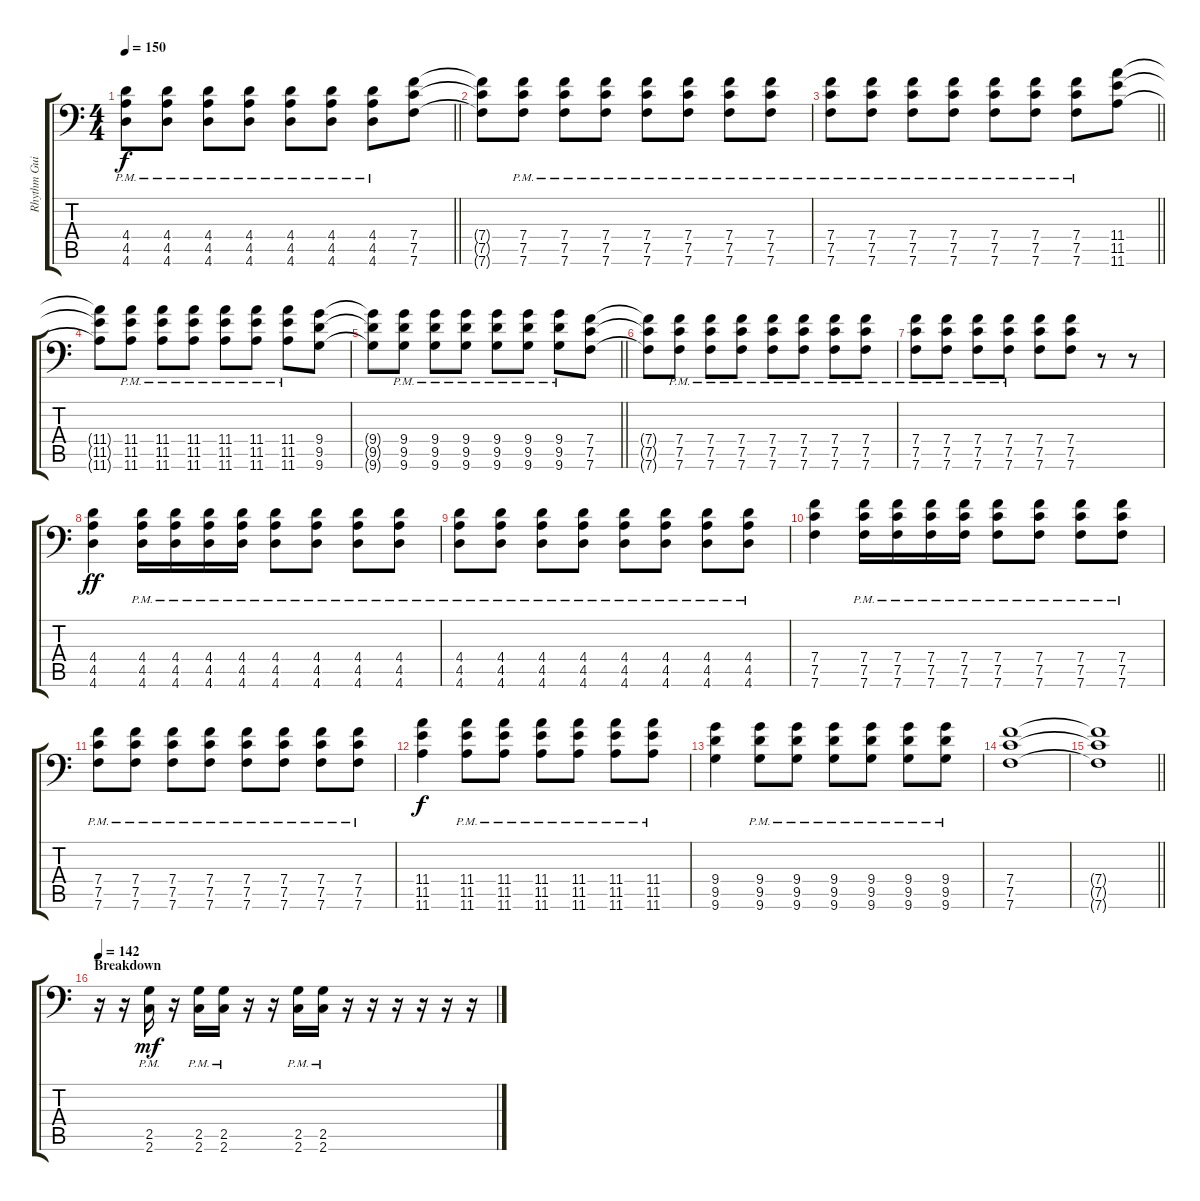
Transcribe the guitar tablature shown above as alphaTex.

\track ("Rhythm Guitar" "Rhythm Gui") {instrument overdrivenguitar}
\staff {score tabs}
\tuning (C4 G3 Eb3 Bb2 F2 Bb1) {hide}
\ts (4 4)
\tempo 150
\clef f4
\barLineRight lightlight
\ks c
(4.4{pm} 4.5{pm} 4.6{pm}).8{dy f} (4.4{pm} 4.5{pm} 4.6{pm}).8 (4.4{pm} 4.5{pm} 4.6{pm}).8 (4.4{pm} 4.5{pm} 4.6{pm}).8 (4.4{pm} 4.5{pm} 4.6{pm}).8 (4.4{pm} 4.5{pm} 4.6{pm}).8 (4.4{pm} 4.5{pm} 4.6{pm}).8 (7.4 7.5 7.6).8 |
(7.4{t} 7.5{t} 7.6{t}).8 (7.4{pm} 7.5{pm} 7.6{pm}).8 (7.4{pm} 7.5{pm} 7.6{pm}).8 (7.4{pm} 7.5{pm} 7.6{pm}).8 (7.4{pm} 7.5{pm} 7.6{pm}).8 (7.4{pm} 7.5{pm} 7.6{pm}).8 (7.4{pm} 7.5{pm} 7.6{pm}).8 (7.4{pm} 7.5{pm} 7.6{pm}).8 |
\barLineRight lightlight
(7.4{pm} 7.5{pm} 7.6{pm}).8 (7.4{pm} 7.5{pm} 7.6{pm}).8 (7.4{pm} 7.5{pm} 7.6{pm}).8 (7.4{pm} 7.5{pm} 7.6{pm}).8 (7.4{pm} 7.5{pm} 7.6{pm}).8 (7.4{pm} 7.5{pm} 7.6{pm}).8 (7.4{pm} 7.5{pm} 7.6{pm}).8 (11.4 11.5 11.6).8 |
(11.4{t} 11.5{t} 11.6{t}).8 (11.4{pm} 11.5{pm} 11.6{pm}).8 (11.4{pm} 11.5{pm} 11.6{pm}).8 (11.4{pm} 11.5{pm} 11.6{pm}).8 (11.4{pm} 11.5{pm} 11.6{pm}).8 (11.4{pm} 11.5{pm} 11.6{pm}).8 (11.4{pm} 11.5{pm} 11.6{pm}).8 (9.4 9.5 9.6).8 |
\barLineRight lightlight
(9.4{t} 9.5{t} 9.6{t}).8 (9.4{pm} 9.5{pm} 9.6{pm}).8 (9.4{pm} 9.5{pm} 9.6{pm}).8 (9.4{pm} 9.5{pm} 9.6{pm}).8 (9.4{pm} 9.5{pm} 9.6{pm}).8 (9.4{pm} 9.5{pm} 9.6{pm}).8 (9.4{pm} 9.5{pm} 9.6{pm}).8 (7.4 7.5 7.6).8 |
(7.4{t} 7.5{t} 7.6{t}).8 (7.4{pm} 7.5{pm} 7.6{pm}).8 (7.4{pm} 7.5{pm} 7.6{pm}).8 (7.4{pm} 7.5{pm} 7.6{pm}).8 (7.4{pm} 7.5{pm} 7.6{pm}).8 (7.4{pm} 7.5{pm} 7.6{pm}).8 (7.4{pm} 7.5{pm} 7.6{pm}).8 (7.4{pm} 7.5{pm} 7.6{pm}).8 |
(7.4{pm} 7.5{pm} 7.6{pm}).8 (7.4{pm} 7.5{pm} 7.6{pm}).8 (7.4{pm} 7.5{pm} 7.6{pm}).8 (7.4{pm} 7.5{pm} 7.6{pm}).8 (7.4 7.5 7.6).8 (7.4 7.5 7.6).8 r.8 r.8 |
(4.4 4.5 4.6).4{dy ff} (4.4{pm} 4.5{pm} 4.6{pm}).16 (4.4{pm} 4.5{pm} 4.6{pm}).16 (4.4{pm} 4.5{pm} 4.6{pm}).16 (4.4{pm} 4.5{pm} 4.6{pm}).16 (4.4{pm} 4.5{pm} 4.6{pm}).8 (4.4{pm} 4.5{pm} 4.6{pm}).8 (4.4{pm} 4.5{pm} 4.6{pm}).8 (4.4{pm} 4.5{pm} 4.6{pm}).8 |
(4.4{pm} 4.5{pm} 4.6{pm}).8 (4.4{pm} 4.5{pm} 4.6{pm}).8 (4.4{pm} 4.5{pm} 4.6{pm}).8 (4.4{pm} 4.5{pm} 4.6{pm}).8 (4.4{pm} 4.5{pm} 4.6{pm}).8 (4.4{pm} 4.5{pm} 4.6{pm}).8 (4.4{pm} 4.5{pm} 4.6{pm}).8 (4.4{pm} 4.5{pm} 4.6{pm}).8 |
(7.4 7.5 7.6).4 (7.4{pm} 7.5{pm} 7.6{pm}).16 (7.4{pm} 7.5{pm} 7.6{pm}).16 (7.4{pm} 7.5{pm} 7.6{pm}).16 (7.4{pm} 7.5{pm} 7.6{pm}).16 (7.4{pm} 7.5{pm} 7.6{pm}).8 (7.4{pm} 7.5{pm} 7.6{pm}).8 (7.4{pm} 7.5{pm} 7.6{pm}).8 (7.4{pm} 7.5 7.6{pm}).8 |
(7.4{pm} 7.5{pm} 7.6{pm}).8 (7.4{pm} 7.5{pm} 7.6{pm}).8 (7.4{pm} 7.5{pm} 7.6{pm}).8 (7.4{pm} 7.5{pm} 7.6{pm}).8 (7.4{pm} 7.5{pm} 7.6{pm}).8 (7.4{pm} 7.5{pm} 7.6{pm}).8 (7.4{pm} 7.5{pm} 7.6{pm}).8 (7.4{pm} 7.5{pm} 7.6{pm}).8 |
(11.4 11.5 11.6).4{dy f} (11.4{pm} 11.5{pm} 11.6{pm}).8 (11.4{pm} 11.5{pm} 11.6{pm}).8 (11.4{pm} 11.5{pm} 11.6{pm}).8 (11.4{pm} 11.5{pm} 11.6{pm}).8 (11.4{pm} 11.5{pm} 11.6{pm}).8 (11.4{pm} 11.5{pm} 11.6{pm}).8 |
(9.4 9.5 9.6).4 (9.4{pm} 9.5{pm} 9.6{pm}).8 (9.4{pm} 9.5{pm} 9.6{pm}).8 (9.4{pm} 9.5{pm} 9.6{pm}).8 (9.4{pm} 9.5{pm} 9.6{pm}).8 (9.4{pm} 9.5{pm} 9.6{pm}).8 (9.4{pm} 9.5{pm} 9.6{pm}).8 |
(7.4 7.5 7.6).1 |
\barLineRight lightlight
(7.4{t} 7.5{t} 7.6{t}).1 |
\section ("" "Breakdown")
\tempo 141
\tempo 142
r.16 r.16 (2.5{pm} 2.6{pm}).16{dy mf} r.16 (2.5{pm} 2.6{pm}).16 (2.5{pm} 2.6{pm}).16 r.16 r.16 (2.5{pm} 2.6{pm}).16 (2.5{pm} 2.6{pm}).16 r.16 r.16 r.16 r.16 r.16 r.16
